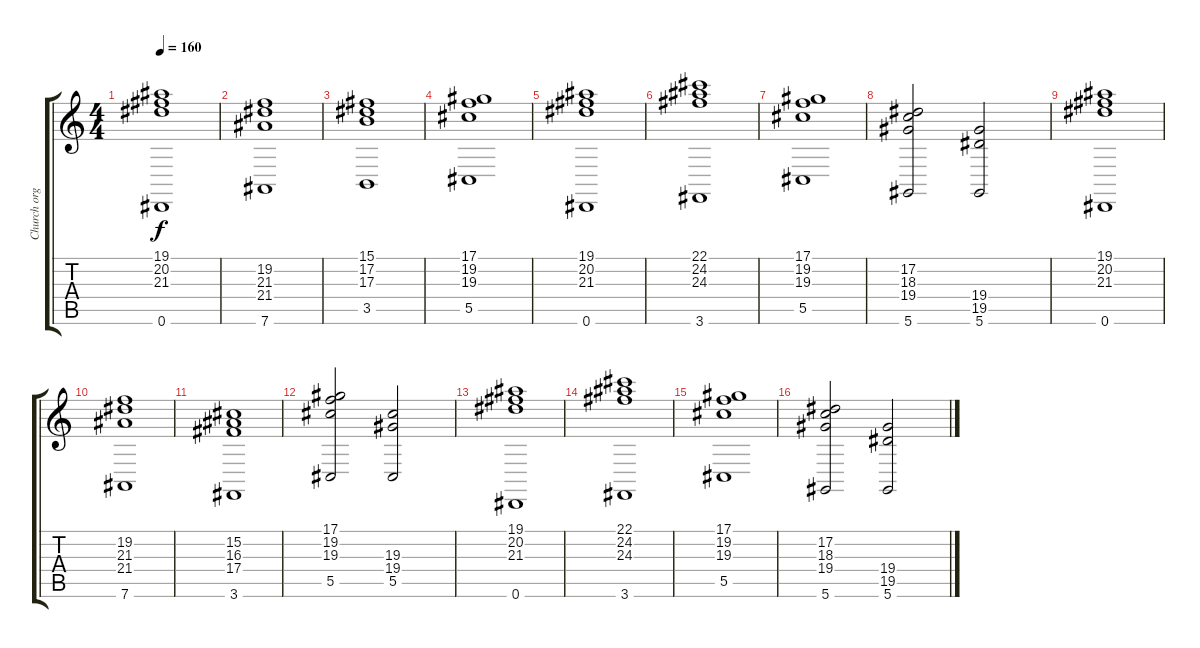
\track ("Church organ" "Church org") {instrument churchorgan}
\staff {score tabs}
\tuning (Eb4 Bb3 Gb3 Db3 Ab2 Eb2) {hide}
\ts (4 4)
\tempo 160
\clef g2
\ks c
(19.1 20.2 21.3 0.6).1{dy f} |
(19.2 21.3 21.4 7.6).1 |
(15.1 17.2 17.3 3.5).1 |
(17.1 19.2 19.3 5.5).1 |
(19.1 20.2 21.3 0.6).1 |
(22.1 24.2 24.3 3.6).1 |
(17.1 19.2 19.3 5.5).1 |
(17.2 18.3 19.4 5.6).2 (19.4 19.5 5.6).2 |
(19.1 20.2 21.3 0.6).1 |
(19.2 21.3 21.4 7.6).1 |
(15.2 16.3 17.4 3.6).1 |
(17.1 19.2 19.3 5.5).2 (19.3 19.4 5.5).2 |
(19.1 20.2 21.3 0.6).1 |
(22.1 24.2 24.3 3.6).1 |
(17.1 19.2 19.3 5.5).1 |
(17.2 18.3 19.4 5.6).2 (19.4 19.5 5.6).2
